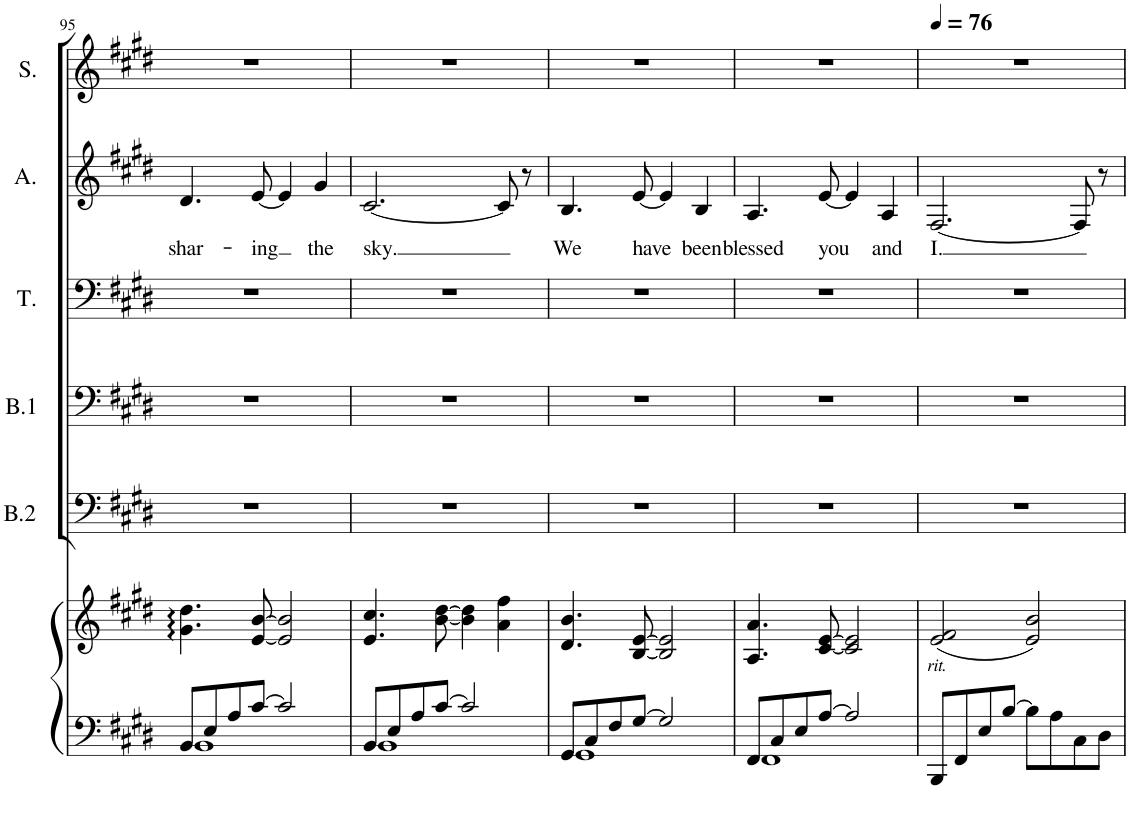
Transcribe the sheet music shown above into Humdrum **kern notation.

**kern	**kern	**kern	**kern	**kern	**kern	**text	**kern
*part6	*part6	*part5	*part4	*part3	*part2	*part2	*part1
*staff7	*staff6	*staff5	*staff4	*staff3	*staff2	*staff2	*staff1
*I"Piano	*	*I"Bas	*I"Bariton	*I"Tenor	*I"Alt	*	*I"Sopraan
*I'Pno	*	*I'B.2	*I'B.1	*I'T.	*I'A.	*	*I'S.
!!LO:PB:g=z
*clefF4	*clefG2	*clefF4	*clefF4	*clefF4	*clefG2	*	*clefG2
*	*	*Trd7c12	*	*	*	*	*
*k[f#c#g#d#]	*k[f#c#g#d#]	*k[f#c#g#d#]	*k[f#c#g#d#]	*k[f#c#g#d#]	*k[f#c#g#d#]	*	*k[f#c#g#d#]
*M4/4	*M4/4	*M4/4	*M4/4	*M4/4	*M4/4	*	*M4/4
=95	=95	=95	=95	=95	=95	=95	=95
*^	*	*	*	*	*	*	*
!	!	!	!	!	!	!	!LO:LY:b	!
8BB/L	1BB	4.g#\ 4.dd#\	1r	1r	1r	4.d#/	shar-	1r
8E/	.	.	.	.	.	.	.	.
8A/	.	.	.	.	.	.	.	.
!	!	!	!	!	!	!	!LO:LY:b	!
[8c#/J	.	[8e/ [8b/	.	.	.	[8e/	-ing	.
2c#/]	.	2e/] 2b/]	.	.	.	4e/]	.	.
!	!	!	!	!	!	!	!LO:LY:b	!
.	.	.	.	.	.	4g#/	the	.
=96	=96	=96	=96	=96	=96	=96	=96	=96
!	!	!	!	!	!	!	!LO:LY:b	!
8BB/L	1BB	4.e/ 4.cc#/	1r	1r	1r	[2.c#/	sky.	1r
8E/	.	.	.	.	.	.	.	.
8A/	.	.	.	.	.	.	.	.
[8c#/J	.	[8b\ [8dd#\	.	.	.	.	.	.
2c#/]	.	4b\] 4dd#\]	.	.	.	.	.	.
.	.	4a\ 4ff#\	.	.	.	8c#/]	.	.
.	.	.	.	.	.	8r	.	.
=97	=97	=97	=97	=97	=97	=97	=97	=97
!	!	!	!	!	!	!	!LO:LY:b	!
8GG#/L	1GG#	4.d#/ 4.b/	1r	1r	1r	4.B/	We	1r
8C#/	.	.	.	.	.	.	.	.
8F#/	.	.	.	.	.	.	.	.
!	!	!	!	!	!	!	!LO:LY:b	!
[8G#/J	.	[8B/ [8e/	.	.	.	[8e/	have	.
2G#/]	.	2B/] 2e/]	.	.	.	4e/]	.	.
!	!	!	!	!	!	!	!LO:LY:b	!
.	.	.	.	.	.	4B/	been	.
=98	=98	=98	=98	=98	=98	=98	=98	=98
!	!	!	!	!	!	!	!LO:LY:b	!
8FF#/L	1FF#	4.A/ 4.a/	1r	1r	1r	4.A/	blessed	1r
8C#/	.	.	.	.	.	.	.	.
8E/	.	.	.	.	.	.	.	.
!	!	!	!	!	!	!	!LO:LY:b	!
[8A/J	.	[8c#/ [8e/	.	.	.	[8e/	you	.
2A/]	.	2c#/] 2e/]	.	.	.	4e/]	.	.
!	!	!	!	!	!	!	!LO:LY:b	!
.	.	.	.	.	.	4A/	and	.
*v	*v	*	*	*	*	*	*	*
=99	=99	=99	=99	=99	=99	=99	=99
*	*	*	*	*	*	*	*MM76
!LO:TX:a:i:t=rit.	!	!	!	!	!	!	!
!	!	!	!	!	!	!LO:LY:b	!
8BBB/L	(2e/ 2f#/	1r	1r	1r	[2.F#/	I.	1r
8FF#/	.	.	.	.	.	.	.
8E/	.	.	.	.	.	.	.
[8B/J	.	.	.	.	.	.	.
8B\L]	2e/ 2b/)	.	.	.	.	.	.
8A\	.	.	.	.	.	.	.
8C#\	.	.	.	.	8F#/]	.	.
8D#\J	.	.	.	.	8r	.	.
=	=	=	=	=	=	=	=
*-	*-	*-	*-	*-	*-	*-	*-
